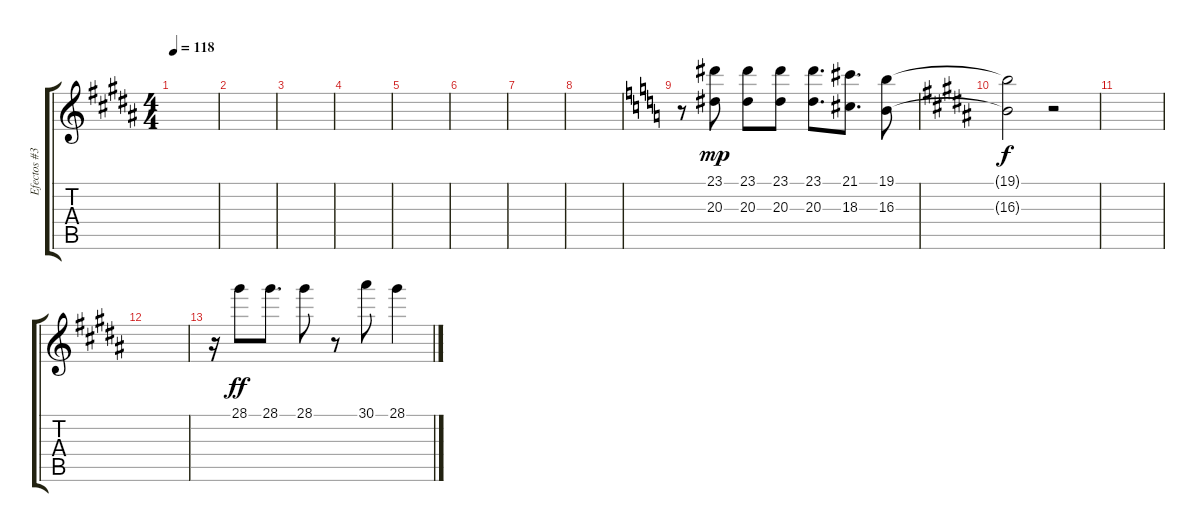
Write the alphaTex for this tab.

\track ("Efectos #3" "Efectos #3") {instrument ocarina}
\staff {score tabs}
\tuning (E4 B3 G3 D3 A2 E2) {hide}
\ts (4 4)
\tempo 118
\clef g2
\ks b
|
|
|
|
|
|
|
|
\ks c
r.8 (23.1 20.3).8{dy mp} (23.1 20.3).8 (23.1 20.3).8 (23.1 20.3).8{d} (21.1 18.3).8{d} (19.1 16.3).8 |
\ks b
(19.1{t} 16.3{t}).2{dy f} r.2 |
|
|
r.16{instrument electricgrandpiano} 28.1.8{dy ff} 28.1.8{d} 28.1.8 r.8 30.1.8 28.1.4
